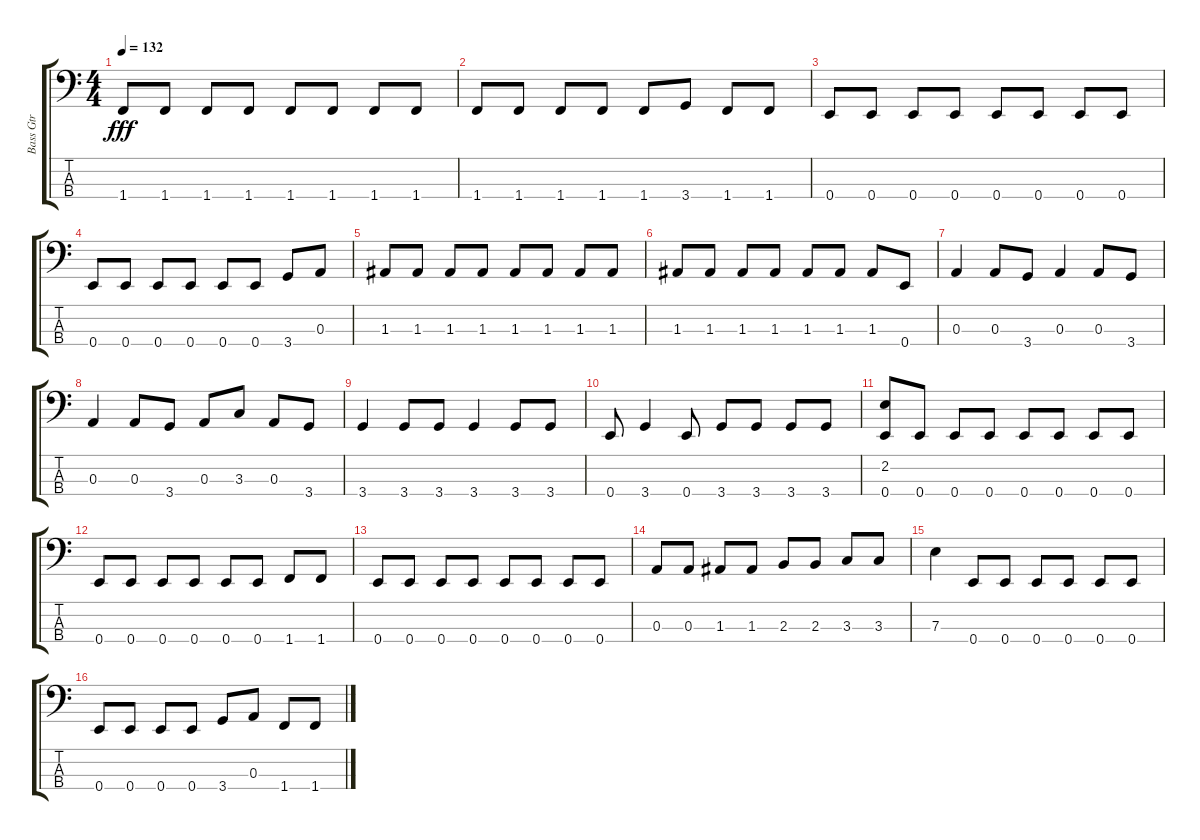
\track ("Bass Gtr" "Bass Gtr") {instrument electricbasspick}
\staff {score tabs}
\tuning (G2 D2 A1 E1) {hide}
\ts (4 4)
\tempo 132
\clef f4
\ks c
1.4.8{dy fff} 1.4.8 1.4.8 1.4.8 1.4.8 1.4.8 1.4.8 1.4.8 |
1.4.8 1.4.8 1.4.8 1.4.8 1.4.8 3.4.8 1.4.8 1.4.8 |
0.4.8 0.4.8 0.4.8 0.4.8 0.4.8 0.4.8 0.4.8 0.4.8 |
0.4.8 0.4.8 0.4.8 0.4.8 0.4.8 0.4.8 3.4.8 0.3.8 |
1.3.8 1.3.8 1.3.8 1.3.8 1.3.8 1.3.8 1.3.8 1.3.8 |
1.3.8 1.3.8 1.3.8 1.3.8 1.3.8 1.3.8 1.3.8 0.4.8 |
0.3.4 0.3.8 3.4.8 0.3.4 0.3.8 3.4.8 |
0.3.4 0.3.8 3.4.8 0.3.8 3.3.8 0.3.8 3.4.8 |
3.4.4 3.4.8 3.4.8 3.4.4 3.4.8 3.4.8 |
0.4.8 3.4.4 0.4.8 3.4.8 3.4.8 3.4.8 3.4.8 |
(2.2 0.4).8 0.4.8 0.4.8 0.4.8 0.4.8 0.4.8 0.4.8 0.4.8 |
0.4.8 0.4.8 0.4.8 0.4.8 0.4.8 0.4.8 1.4.8 1.4.8 |
0.4.8 0.4.8 0.4.8 0.4.8 0.4.8 0.4.8 0.4.8 0.4.8 |
0.3.8 0.3.8 1.3.8 1.3.8 2.3.8 2.3.8 3.3.8 3.3.8 |
7.3.4 0.4.8 0.4.8 0.4.8 0.4.8 0.4.8 0.4.8 |
0.4.8 0.4.8 0.4.8 0.4.8 3.4.8 0.3.8 1.4.8 1.4.8
